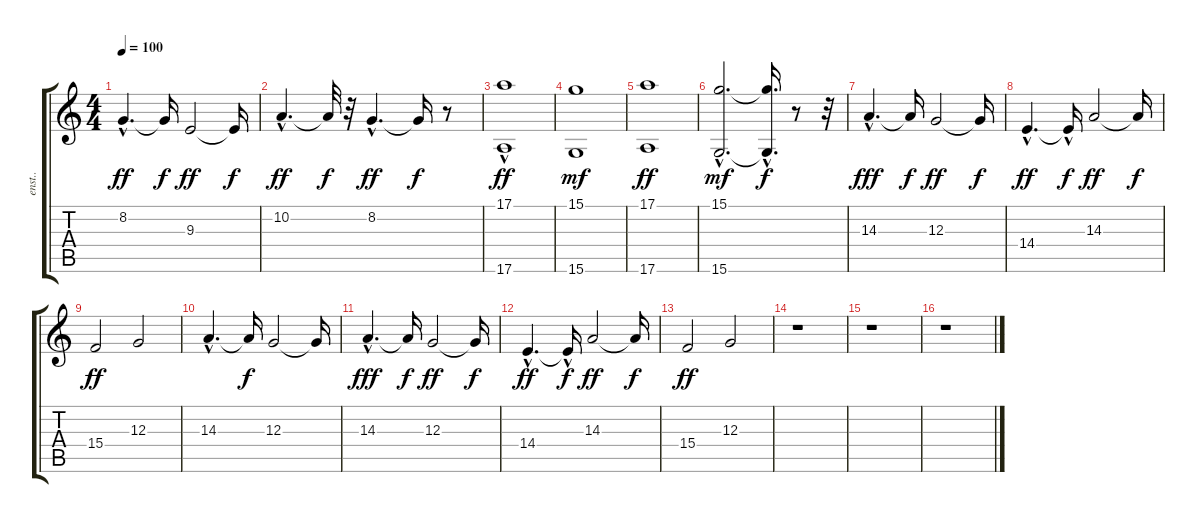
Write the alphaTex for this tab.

\track ("enst.." "enst..") {instrument pad2warm}
\staff {score tabs}
\tuning (E4 B3 G3 D3 A2 E2) {hide}
\ts (4 4)
\tempo 100
\clef g2
\ks c
8.2{hac}.4{d dy ff} 8.2{t}.16{dy f} 9.3.2{dy ff} 9.3{t}.16{dy f} |
10.2{hac}.4{d dy ff} 10.2{t}.32{dy f} r.32 8.2{hac}.4{d dy ff} 8.2{t}.16{dy f} r.8 |
(17.1 17.6{hac}).1{dy ff} |
(15.1 15.6).1{dy mf} |
(17.1 17.6).1{dy ff} |
(15.1{hac} 15.6{hac}).2{d dy mf} (15.1{t} 15.6{hac t}).16{d dy f} r.8 r.32 |
14.3{hac}.4{d dy fff instrument stringensemble2} 14.3{t}.16{dy f} 12.3.2{dy ff} 12.3{t}.16{dy f} |
14.4{hac}.4{d dy ff} 14.4{hac t}.16{dy f} 14.3.2{dy ff} 14.3{t}.16{dy f} |
15.4.2{dy ff} 12.3.2 |
14.3{hac}.4{d} 14.3{t}.16{dy f} 12.3.2 12.3{t}.16 |
14.3{hac}.4{d dy fff} 14.3{t}.16{dy f} 12.3.2{dy ff} 12.3{t}.16{dy f} |
14.4{hac}.4{d dy ff} 14.4{hac t}.16{dy f} 14.3.2{dy ff} 14.3{t}.16{dy f} |
15.4.2{dy ff} 12.3.2 |
r.1 |
r.1 |
r.1
